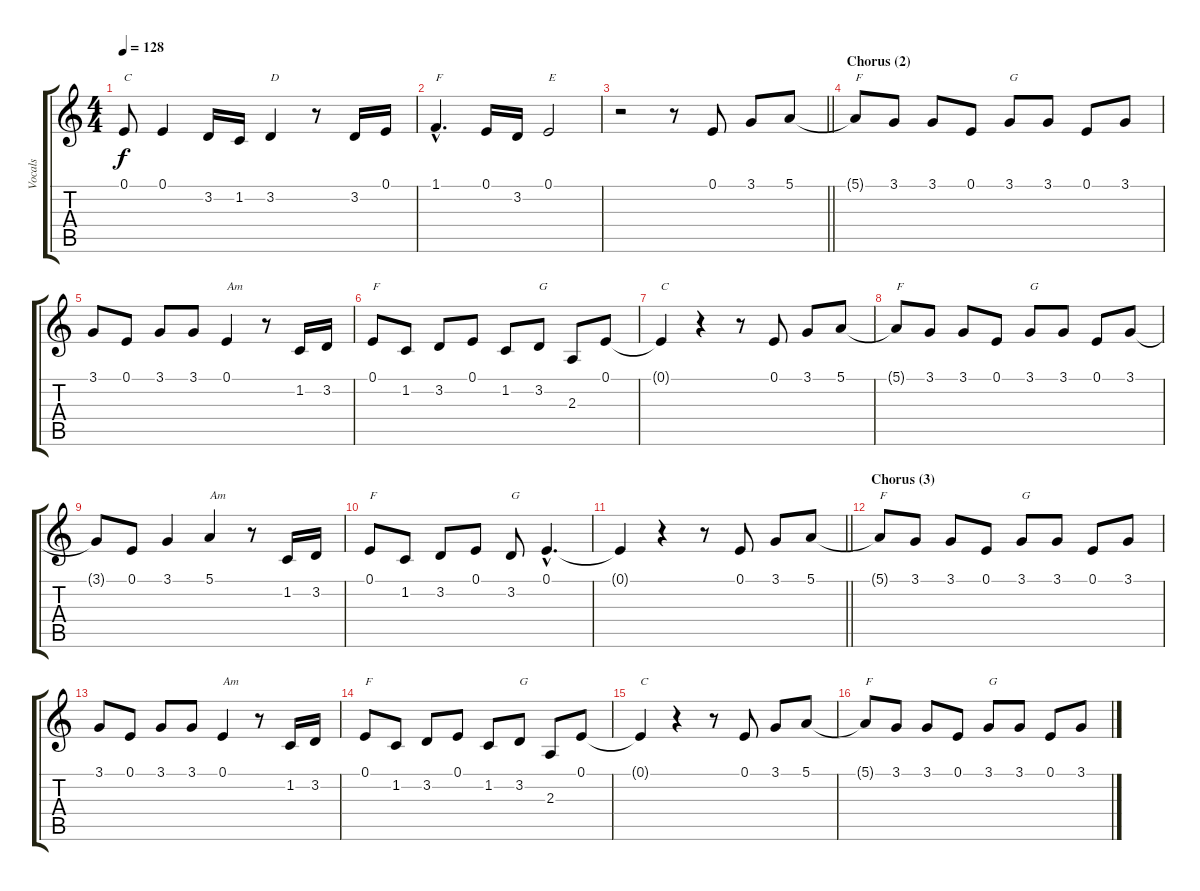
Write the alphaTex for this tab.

\track ("Vocals" "Vocals") {instrument sopranosax}
\staff {score tabs}
\tuning (E4 B3 G3 D3 A2 E2) {hide}
\ts (4 4)
\tempo 128
\clef g2
\ks aminor
0.1.8{txt "C" dy f} 0.1.4 3.2.16 1.2.16 3.2.4{txt "D"} r.8 3.2.16 0.1.16 |
1.1{hac}.4{d txt "F"} 0.1.16 3.2.16 0.1.2{txt "E"} |
\barLineRight lightlight
r.2 r.8 0.1.8 3.1.8 5.1.8 |
\section ("" "Chorus (2)")
5.1{t}.8{txt "F"} 3.1.8 3.1.8 0.1.8 3.1.8{txt "G"} 3.1.8 0.1.8 3.1.8 |
3.1.8 0.1.8 3.1.8 3.1.8 0.1.4{txt "Am"} r.8 1.2.16 3.2.16 |
0.1.8{txt "F"} 1.2.8 3.2.8 0.1.8 1.2.8 3.2.8{txt "G"} 2.3.8 0.1.8 |
0.1{t}.4{txt "C"} r.4 r.8 0.1.8 3.1.8 5.1.8 |
5.1{t}.8{txt "F"} 3.1.8 3.1.8 0.1.8 3.1.8{txt "G"} 3.1.8 0.1.8 3.1.8 |
3.1{t}.8 0.1.8 3.1.4 5.1.4{txt "Am"} r.8 1.2.16 3.2.16 |
0.1.8{txt "F"} 1.2.8 3.2.8 0.1.8 3.2.8{txt "G"} 0.1{hac}.4{d} |
\barLineRight lightlight
0.1{t}.4 r.4 r.8 0.1.8 3.1.8 5.1.8 |
\section ("" "Chorus (3)")
5.1{t}.8{txt "F"} 3.1.8 3.1.8 0.1.8 3.1.8{txt "G"} 3.1.8 0.1.8 3.1.8 |
3.1.8 0.1.8 3.1.8 3.1.8 0.1.4{txt "Am"} r.8 1.2.16 3.2.16 |
0.1.8{txt "F"} 1.2.8 3.2.8 0.1.8 1.2.8 3.2.8{txt "G"} 2.3.8 0.1.8 |
0.1{t}.4{txt "C"} r.4 r.8 0.1.8 3.1.8 5.1.8 |
5.1{t}.8{txt "F"} 3.1.8 3.1.8 0.1.8 3.1.8{txt "G"} 3.1.8 0.1.8 3.1.8
